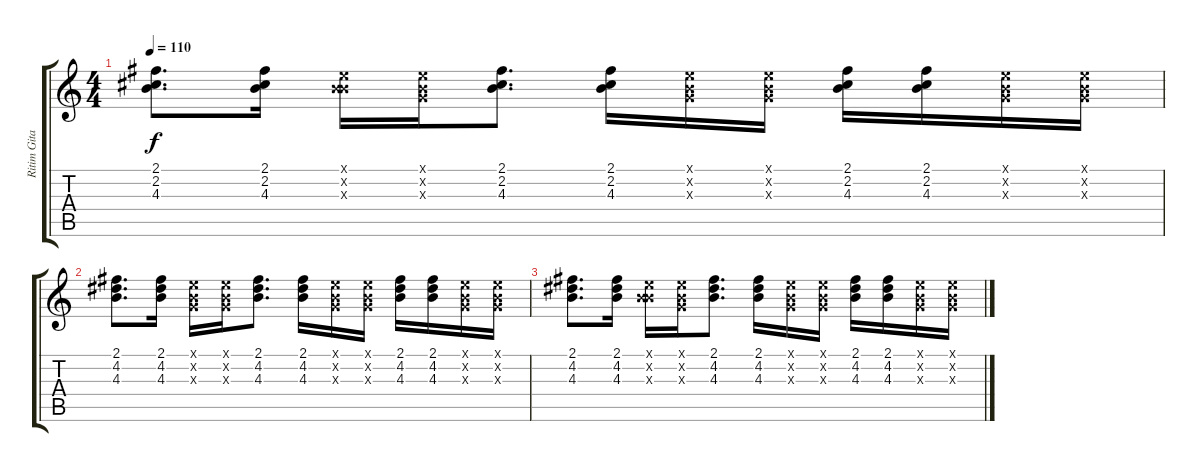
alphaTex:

\track ("Ritim Gitar (soloda)" "Ritim Gita") {instrument electricguitarclean}
\staff {score tabs}
\tuning (E4 B3 G3 D3 A2 E2) {hide}
\ts (4 4)
\tempo 110
\clef g2
\ks c
(2.1 2.2 4.3).8{d dy f} (2.1 2.2 4.3).16 (0.1{x} 0.2{x} 4.3{x}).16 (0.1{x} 0.2{x} 0.3{x}).16 (2.1 2.2 4.3).8{d} (2.1 2.2 4.3).16 (0.1{x} 0.2{x} 0.3{x}).16 (0.1{x} 0.2{x} 0.3{x}).16 (2.1 2.2 4.3).16 (2.1 2.2 4.3).16 (0.1{x} 0.2{x} 0.3{x}).16 (0.1{x} 0.2{x} 0.3{x}).16 |
(2.1 4.2 4.3).8{d} (2.1 4.2 4.3).16 (0.1{x} 0.2{x} 0.3{x}).16 (0.1{x} 0.2{x} 0.3{x}).16 (2.1 4.2 4.3).8{d} (2.1 4.2 4.3).16 (0.1{x} 0.2{x} 0.3{x}).16 (0.1{x} 0.2{x} 0.3{x}).16 (2.1 4.2 4.3).16 (2.1 4.2 4.3).16 (0.1{x} 0.2{x} 0.3{x}).16 (0.1{x} 0.2{x} 0.3{x}).16 |
(2.1 4.2 4.3).8{d} (2.1 4.2 4.3).16 (0.1{x} 0.2{x} 4.3{x}).16 (0.1{x} 0.2{x} 0.3{x}).16 (2.1 4.2 4.3).8{d} (2.1 4.2 4.3).16 (0.1{x} 0.2{x} 0.3{x}).16 (0.1{x} 0.2{x} 0.3{x}).16 (2.1 4.2 4.3).16 (2.1 4.2 4.3).16 (0.1{x} 0.2{x} 0.3{x}).16 (0.1{x} 0.2{x} 0.3{x}).16
